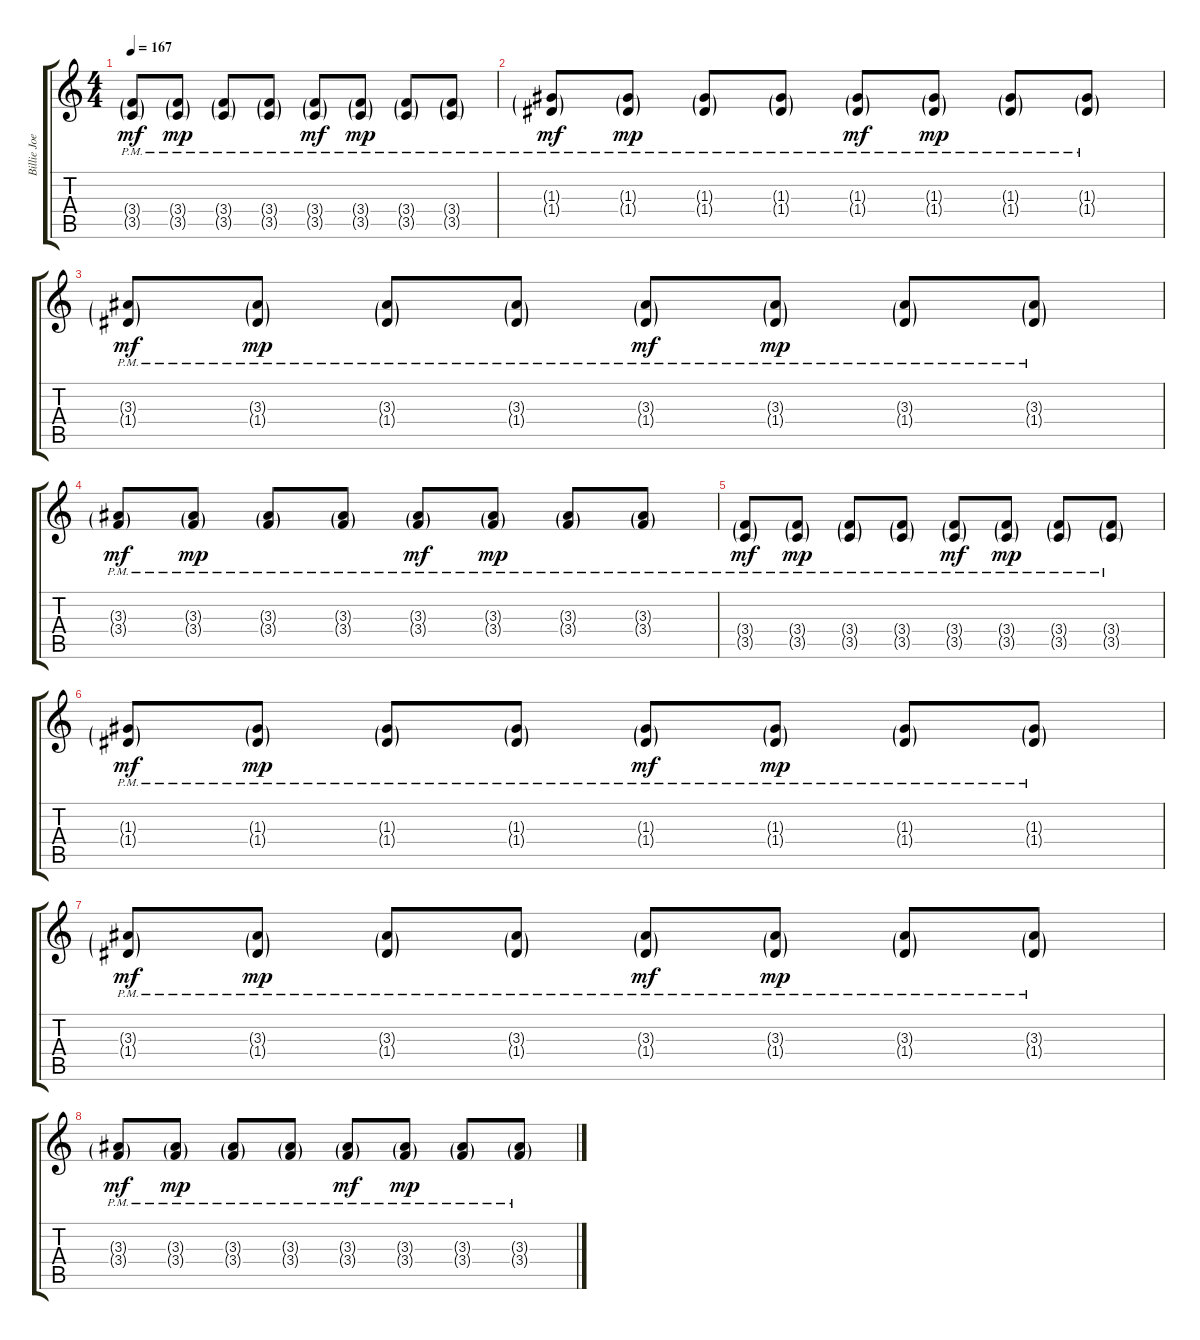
\track ("Billie Joe Armstrong" "Billie Joe") {instrument overdrivenguitar}
\staff {score tabs}
\tuning (E4 B3 G3 D3 A2 E2) {hide}
\ts (4 4)
\tempo 167
\clef g2
\ks c
(3.4{g pm} 3.5{g pm}).8{dy mf instrument overdrivenguitar} (3.4{g pm} 3.5{g pm}).8{dy mp} (3.4{g pm} 3.5{g pm}).8 (3.4{g pm} 3.5{g pm}).8 (3.4{g pm} 3.5{g pm}).8{dy mf} (3.4{g pm} 3.5{g pm}).8{dy mp} (3.4{g pm} 3.5{g pm}).8 (3.4{g pm} 3.5{g pm}).8 |
(1.3{g pm} 1.4{g pm}).8{dy mf} (1.3{g pm} 1.4{g pm}).8{dy mp} (1.3{g pm} 1.4{g pm}).8 (1.3{g pm} 1.4{g pm}).8 (1.3{g pm} 1.4{g pm}).8{dy mf} (1.3{g pm} 1.4{g pm}).8{dy mp} (1.3{g pm} 1.4{g pm}).8 (1.3{g pm} 1.4{g pm}).8 |
(3.3{g pm} 1.4{g pm}).8{dy mf} (3.3{g pm} 1.4{g pm}).8{dy mp} (3.3{g pm} 1.4{g pm}).8 (3.3{g pm} 1.4{g pm}).8 (3.3{g pm} 1.4{g pm}).8{dy mf} (3.3{g pm} 1.4{g pm}).8{dy mp} (3.3{g pm} 1.4{g pm}).8 (3.3{g pm} 1.4{g pm}).8 |
(3.3{g pm} 3.4{g pm}).8{dy mf} (3.3{g pm} 3.4{g pm}).8{dy mp} (3.3{g pm} 3.4{g pm}).8 (3.3{g pm} 3.4{g pm}).8 (3.3{g pm} 3.4{g pm}).8{dy mf} (3.3{g pm} 3.4{g pm}).8{dy mp} (3.3{g pm} 3.4{g pm}).8 (3.3{g pm} 3.4{g pm}).8 |
(3.4{g pm} 3.5{g pm}).8{dy mf} (3.4{g pm} 3.5{g pm}).8{dy mp} (3.4{g pm} 3.5{g pm}).8 (3.4{g pm} 3.5{g pm}).8 (3.4{g pm} 3.5{g pm}).8{dy mf} (3.4{g pm} 3.5{g pm}).8{dy mp} (3.4{g pm} 3.5{g pm}).8 (3.4{g pm} 3.5{g pm}).8 |
(1.3{g pm} 1.4{g pm}).8{dy mf} (1.3{g pm} 1.4{g pm}).8{dy mp} (1.3{g pm} 1.4{g pm}).8 (1.3{g pm} 1.4{g pm}).8 (1.3{g pm} 1.4{g pm}).8{dy mf} (1.3{g pm} 1.4{g pm}).8{dy mp} (1.3{g pm} 1.4{g pm}).8 (1.3{g pm} 1.4{g pm}).8 |
(3.3{g pm} 1.4{g pm}).8{dy mf} (3.3{g pm} 1.4{g pm}).8{dy mp} (3.3{g pm} 1.4{g pm}).8 (3.3{g pm} 1.4{g pm}).8 (3.3{g pm} 1.4{g pm}).8{dy mf} (3.3{g pm} 1.4{g pm}).8{dy mp} (3.3{g pm} 1.4{g pm}).8 (3.3{g pm} 1.4{g pm}).8 |
(3.3{g pm} 3.4{g pm}).8{dy mf} (3.3{g pm} 3.4{g pm}).8{dy mp} (3.3{g pm} 3.4{g pm}).8 (3.3{g pm} 3.4{g pm}).8 (3.3{g pm} 3.4{g pm}).8{dy mf} (3.3{g pm} 3.4{g pm}).8{dy mp} (3.3{g pm} 3.4{g pm}).8 (3.3{g pm} 3.4{g pm}).8
